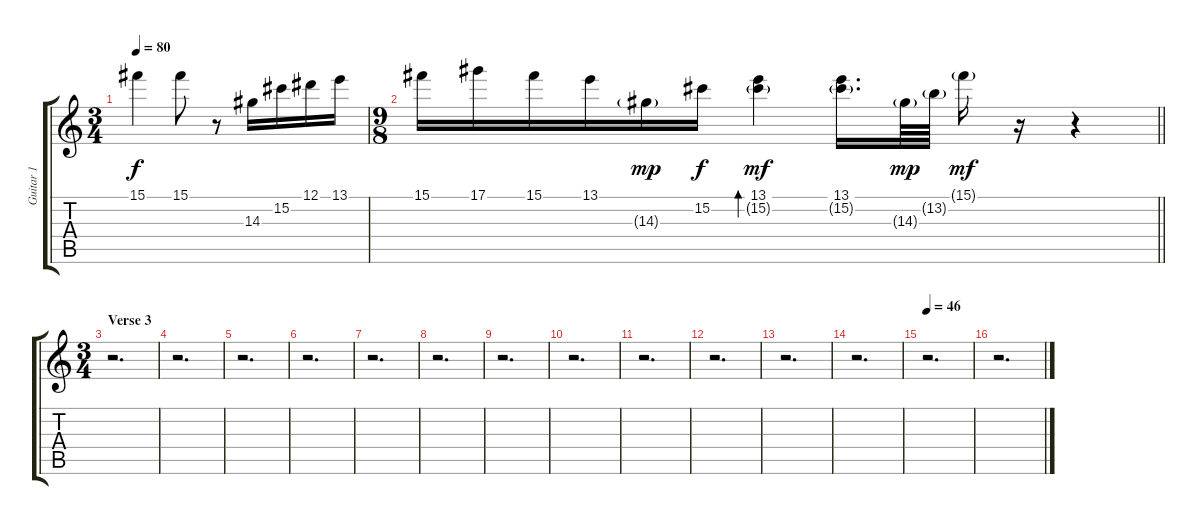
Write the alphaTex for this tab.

\track ("Guitar 1" "Guitar 1") {instrument acousticguitarsteel}
\staff {score tabs}
\tuning (Eb4 Bb3 Gb3 Db3 Ab2 Eb2) {hide}
\ts (3 4)
\tempo 80
\clef g2
\ks aminor
15.1.4{dy f} 15.1.8 r.8 14.3.16 15.2.16 12.1.16 13.1.16 |
\ts (9 8)
\barLineRight lightlight
15.1.16 17.1.16 15.1.16 13.1.16 14.3{g}.16{dy mp} 15.2.16{dy f} (13.1 15.2{g}).4{bd 60 dy mf} (13.1 15.2{g}).16{d} 14.3{g}.64{dy mp} 13.2{g}.64 15.1{g}.16{dy mf} r.16 r.4 |
\ts (3 4)
\section ("" "Verse 3")
r.2{d} |
r.2{d} |
r.2{d} |
r.2{d} |
r.2{d} |
r.2{d} |
r.2{d} |
r.2{d} |
r.2{d} |
r.2{d} |
r.2{d} |
r.2{d} |
\tempo 46
r.2{d} |
r.2{d}
